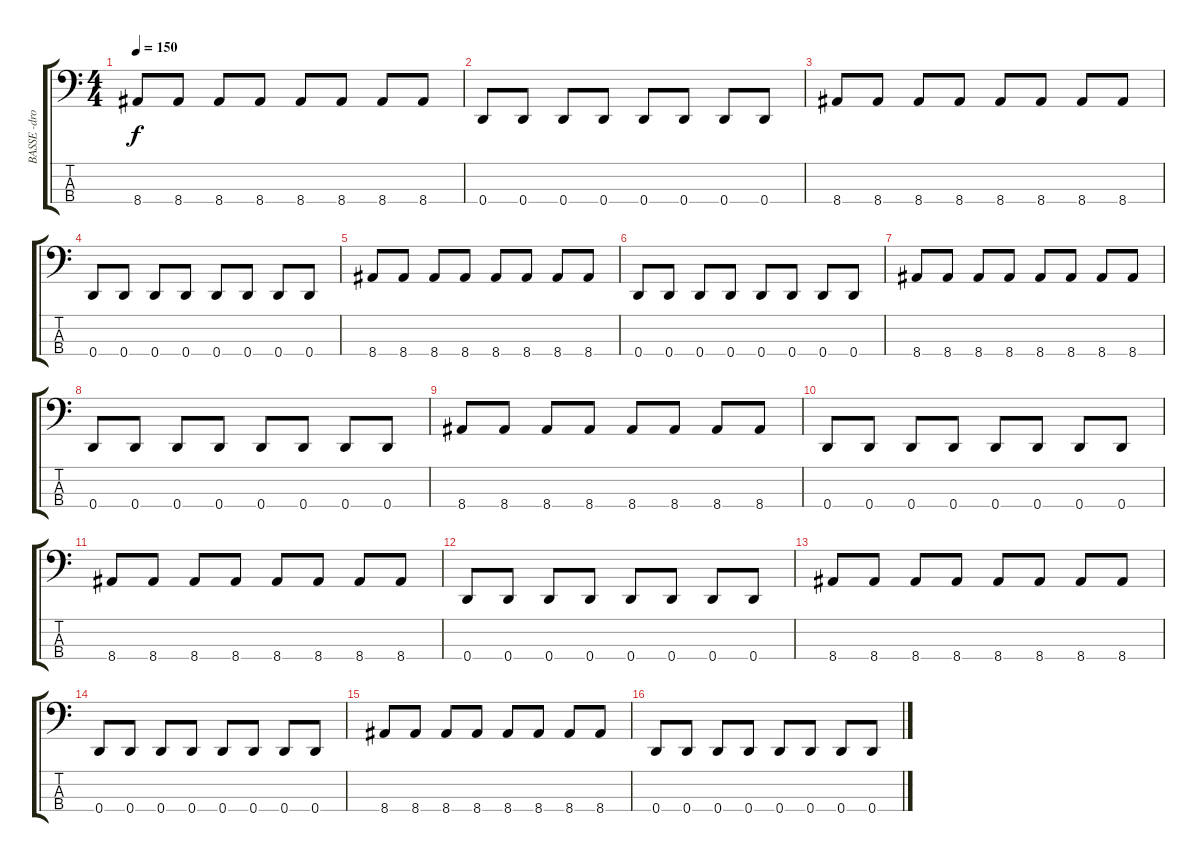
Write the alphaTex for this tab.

\track ("BASSE -drop D-" "BASSE -dro") {instrument electricbassfinger}
\staff {score tabs}
\tuning (G2 D2 A1 D1) {hide}
\ts (4 4)
\tempo 150
\clef f4
\ks c
8.4.8{dy f} 8.4.8 8.4.8 8.4.8 8.4.8 8.4.8 8.4.8 8.4.8 |
0.4.8 0.4.8 0.4.8 0.4.8 0.4.8 0.4.8 0.4.8 0.4.8 |
8.4.8 8.4.8 8.4.8 8.4.8 8.4.8 8.4.8 8.4.8 8.4.8 |
0.4.8 0.4.8 0.4.8 0.4.8 0.4.8 0.4.8 0.4.8 0.4.8 |
8.4.8 8.4.8 8.4.8 8.4.8 8.4.8 8.4.8 8.4.8 8.4.8 |
0.4.8 0.4.8 0.4.8 0.4.8 0.4.8 0.4.8 0.4.8 0.4.8 |
8.4.8 8.4.8 8.4.8 8.4.8 8.4.8 8.4.8 8.4.8 8.4.8 |
0.4.8 0.4.8 0.4.8 0.4.8 0.4.8 0.4.8 0.4.8 0.4.8 |
8.4.8 8.4.8 8.4.8 8.4.8 8.4.8 8.4.8 8.4.8 8.4.8 |
0.4.8 0.4.8 0.4.8 0.4.8 0.4.8 0.4.8 0.4.8 0.4.8 |
8.4.8 8.4.8 8.4.8 8.4.8 8.4.8 8.4.8 8.4.8 8.4.8 |
0.4.8 0.4.8 0.4.8 0.4.8 0.4.8 0.4.8 0.4.8 0.4.8 |
8.4.8 8.4.8 8.4.8 8.4.8 8.4.8 8.4.8 8.4.8 8.4.8 |
0.4.8 0.4.8 0.4.8 0.4.8 0.4.8 0.4.8 0.4.8 0.4.8 |
8.4.8 8.4.8 8.4.8 8.4.8 8.4.8 8.4.8 8.4.8 8.4.8 |
0.4.8 0.4.8 0.4.8 0.4.8 0.4.8 0.4.8 0.4.8 0.4.8
